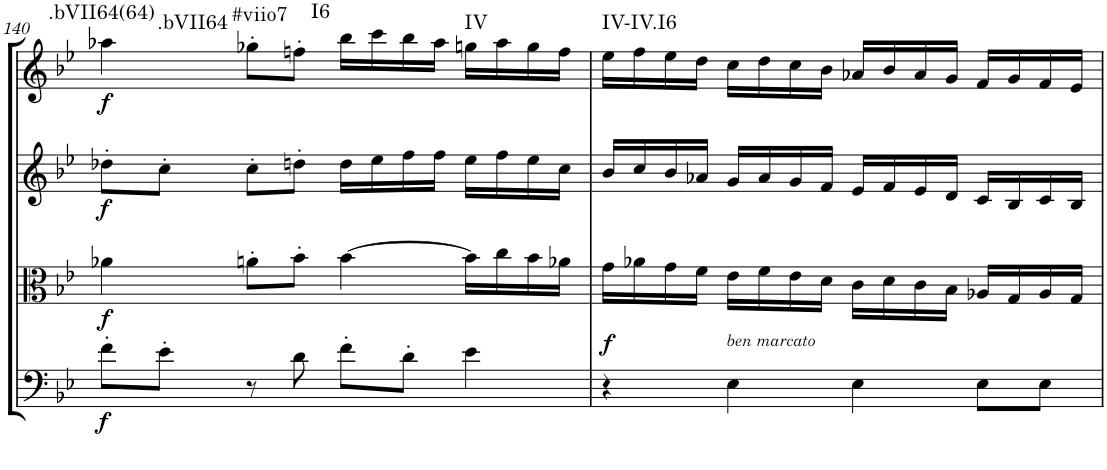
**kern	**dynam	**kern	**dynam	**kern	**dynam	**kern	**dynam	**harte
*part4	*part4	*part3	*part3	*part2	*part2	*part1	*part1	*part1
*staff4	*staff4	*staff3	*staff3	*staff2	*staff2	*staff1	*staff1	*
*I"Violoncello.	*	*I"Viola.	*	*I"Violino II.	*	*I"Violino I.	*	*
*I'Vc	*	*I'Vla	*	*I'Vln	*	*I'Vln	*	*
!!LO:PB:g=z
*clefF4	*	*clefC3	*	*clefG2	*	*clefG2	*	*
*k[b-e-]	*	*k[b-e-]	*	*k[b-e-]	*	*k[b-e-]	*	*
*B-:	*	*B-:	*	*B-:	*	*B-:	*	*
*M4/4	*	*M4/4	*	*M4/4	*	*M4/4	*	*
*met(c)	*	*met(c)	*	*met(c)	*	*met(c)	*	*
=140	=140	=140	=140	=140	=140	=140	=140	=140
!	!LO:DY:b	!	!LO:DY:b	!	!LO:DY:b	!	!LO:DY:b	!LO:H:n=1:kt=.bVII64(64)
!	!	!	!	!	!	!	!	!LO:H:n=2:kt=.bVII64
8f'\L	f	4a-X\	f	8dd-X'\L	f	4aa-X\	f	N N
8e-'\J	.	.	.	8cc'\J	.	.	.	.
!	!	!	!	!	!	!	!	!LO:H:kt=#viio7
8r	.	8an'\L	.	8cc'\L	.	8gg-X'\L	.	N
!	!	!	!	!	!	!	!	!LO:H:kt=I6
8d\	.	8b-'\J	.	8ddn'\J	.	8ffn'\J	.	N
8f'\L	.	[4b-\	.	16dd\LL	.	16bb-\LL	.	.
.	.	.	.	16ee-\	.	16ccc\	.	.
8d'\J	.	.	.	16ff\	.	16bb-\	.	.
.	.	.	.	16ff\JJ	.	16aa-\JJ	.	.
!	!	!	!	!	!	!	!	!LO:H:kt=IV
4e-\	.	16b-\LL]	.	16ee-\LL	.	16ggn\LL	.	N
.	.	16cc\	.	16ff\	.	16aa-\	.	.
.	.	16b-\	.	16ee-\	.	16gg\	.	.
.	.	16a-X\JJ	.	16cc\JJ	.	16ff\JJ	.	.
=141	=141	=141	=141	=141	=141	=141	=141	=141
!	!LO:DY:a	!	!	!	!	!	!	!LO:H:kt=IV-IV.I6
4r	f	16g\LL	.	16b-/LL	.	16ee-\LL	.	N
.	.	16a-X\	.	16cc/	.	16ff\	.	.
.	.	16g\	.	16b-/	.	16ee-\	.	.
.	.	16f\JJ	.	16a-X/JJ	.	16dd\JJ	.	.
!LO:TX:a:i:t=ben marcato	!	!	!	!	!	!	!	!
4E-\	.	16e-\LL	.	16g/LL	.	16cc\LL	.	.
.	.	16f\	.	16a-/	.	16dd\	.	.
.	.	16e-\	.	16g/	.	16cc\	.	.
.	.	16d\JJ	.	16f/JJ	.	16b-\JJ	.	.
4E-\	.	16c\LL	.	16e-/LL	.	16a-X/LL	.	.
.	.	16d\	.	16f/	.	16b-/	.	.
.	.	16c\	.	16e-/	.	16a-/	.	.
.	.	16B-\JJ	.	16d/JJ	.	16g/JJ	.	.
8E-\L	.	16A-X/LL	.	16c/LL	.	16f/LL	.	.
.	.	16G/	.	16B-/	.	16g/	.	.
8E-\J	.	16A-/	.	16c/	.	16f/	.	.
.	.	16G/JJ	.	16B-/JJ	.	16e-/JJ	.	.
=	=	=	=	=	=	=	=	=
*-	*-	*-	*-	*-	*-	*-	*-	*-
